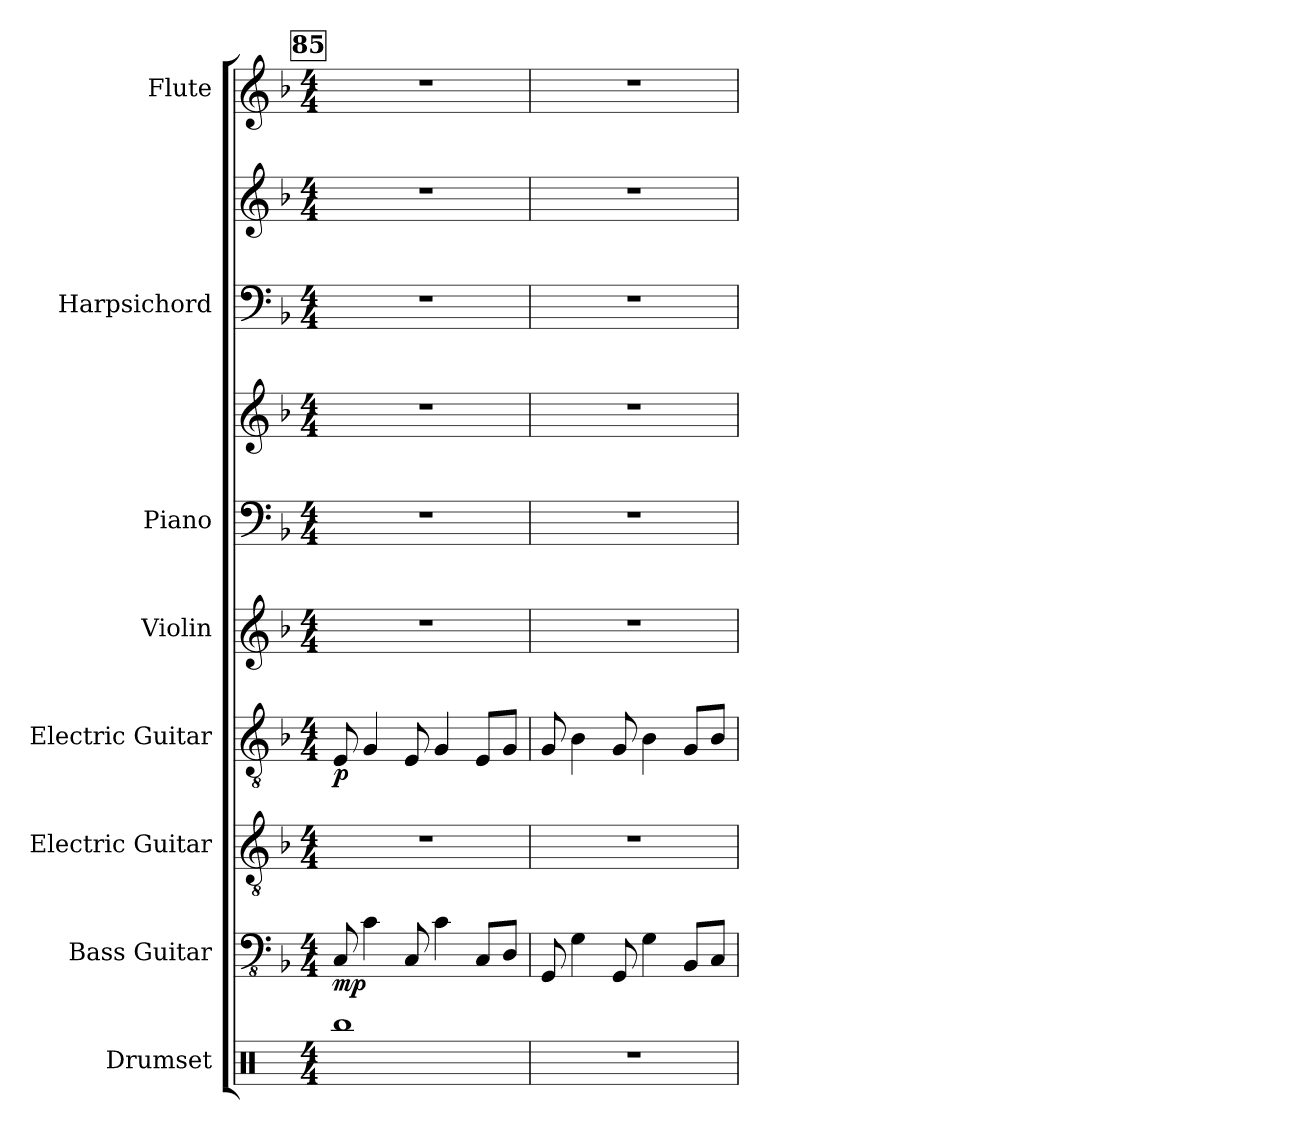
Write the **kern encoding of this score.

**kern	**kern	**dynam	**kern	**kern	**dynam	**kern	**kern	**kern	**kern	**kern	**kern
*part8	*part7	*part7	*part6	*part5	*part5	*part4	*part3	*part3	*part2	*part2	*part1
*staff10	*staff9	*staff9	*staff8	*staff7	*staff7	*staff6	*staff5	*staff4	*staff3	*staff2	*staff1
*I"Drumset	*I"Bass Guitar	*	*I"Electric Guitar	*I"Electric Guitar	*	*I"Violin	*I"Piano	*	*I"Harpsichord	*	*I"Flute
*I'Drs.	*I'B. Guit.	*	*I'El. Guit.	*I'El. Guit.	*	*I'Vln.	*I'Pno.	*	*I'Hch.	*	*I'Fl.
*clefX	*clefFv4	*	*clefGv2	*clefGv2	*	*clefG2	*clefF4	*clefG2	*clefF4	*clefG2	*clefG2
*k[]	*k[b-]	*	*k[b-]	*k[b-]	*	*k[b-]	*k[b-]	*k[b-]	*k[b-]	*k[b-]	*k[b-]
*M4/4	*M4/4	*	*M4/4	*M4/4	*	*M4/4	*M4/4	*M4/4	*M4/4	*M4/4	*M4/4
!!LO:REH:place=s1:a:B:fs=14:t=85
=85	=85	=85	=85	=85	=85	=85	=85	=85	=85	=85	=85
!	!	!LO:DY:b	!	!	!LO:DY:b	!	!	!	!	!	!
1Rbb	8CC/	mp	1r	8E/	p	1r	1r	1r	1r	1r	1r
.	4C\	.	.	4G/	.	.	.	.	.	.	.
.	8CC/	.	.	8E/	.	.	.	.	.	.	.
.	4C\	.	.	4G/	.	.	.	.	.	.	.
.	8CC/L	.	.	8E/L	.	.	.	.	.	.	.
.	8DD/J	.	.	8G/J	.	.	.	.	.	.	.
=86	=86	=86	=86	=86	=86	=86	=86	=86	=86	=86	=86
1r	8GGG/	.	1r	8G/	.	1r	1r	1r	1r	1r	1r
.	4GG\	.	.	4B-\	.	.	.	.	.	.	.
.	8GGG/	.	.	8G/	.	.	.	.	.	.	.
.	4GG\	.	.	4B-\	.	.	.	.	.	.	.
.	8BBB-/L	.	.	8G/L	.	.	.	.	.	.	.
.	8CC/J	.	.	8B-/J	.	.	.	.	.	.	.
=	=	=	=	=	=	=	=	=	=	=	=
*-	*-	*-	*-	*-	*-	*-	*-	*-	*-	*-	*-
